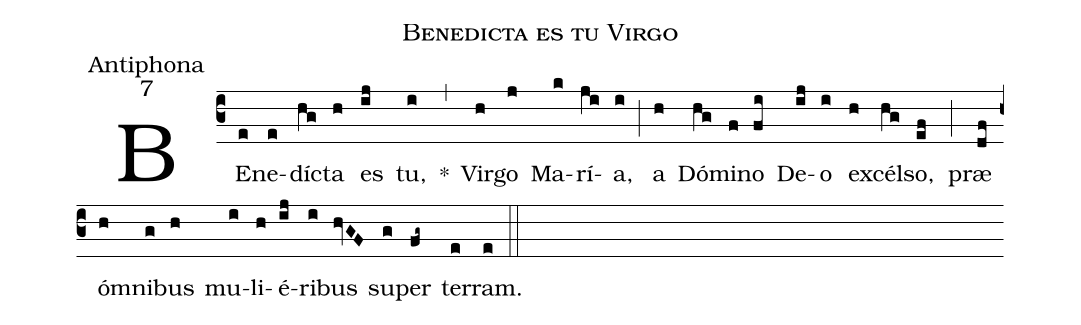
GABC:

name:Benedicta es tu Virgo ;
office-part:Antiphona;
mode:7;
%%
(c3) BE(e)ne(e)dí(hg)cta(h) es(ij) tu,(i) *(,) Vir(h)go(j) Ma(k)rí(ji)a,(i) (;) a(h) Dó(hg)mi(f)no(fi) De(ij)o(i) ex(h)cél(hg)so,(ef) (;) præ(df) ó(h)mni(g)bus(h) mu(i)li(h)é(ij)ri(i)bus(hvGF) su(g)per(fg~) ter(e)ram.(e) (::)
